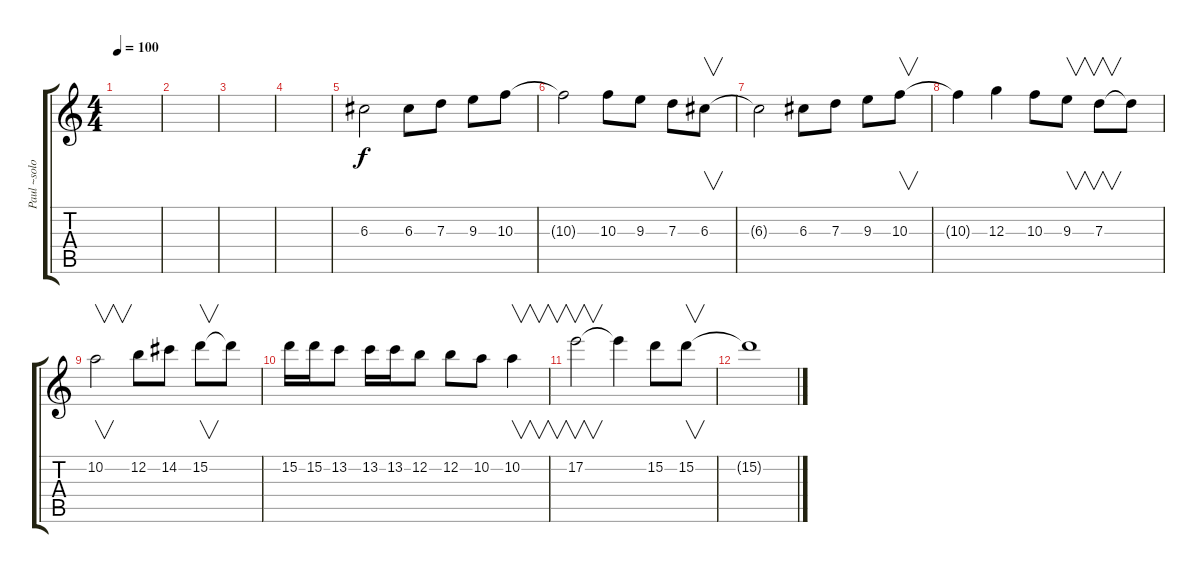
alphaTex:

\track ("Paul ~solo" "Paul ~solo") {instrument distortionguitar}
\staff {score tabs}
\tuning (E4 B3 G3 D3 A2 E2) {hide}
\ts (4 4)
\tempo 100
\clef g2
\ks c
|
|
|
|
6.3.2 6.3.8 7.3.8 9.3.8 10.3.8 |
10.3{t}.2 10.3.8 9.3.8 7.3.8 6.3.8{v} |
6.3{t}.2 6.3.8 7.3.8 9.3.8 10.3.8{v} |
10.3{t}.4 12.3.4 10.3.8 9.3.8{v} 7.3.8{v} 7.3{t}.8 |
10.2.2{v} 12.2.8 14.2.8 15.2.8{v} 15.2{t}.8 |
15.2.16 15.2.16 13.2.8 13.2.16 13.2.16 12.2.8 12.2.8 10.2.8 10.2.4{v} |
17.2.2{v} 17.2{t}.4 15.2.8 15.2.8{v} |
15.2{t}.1
